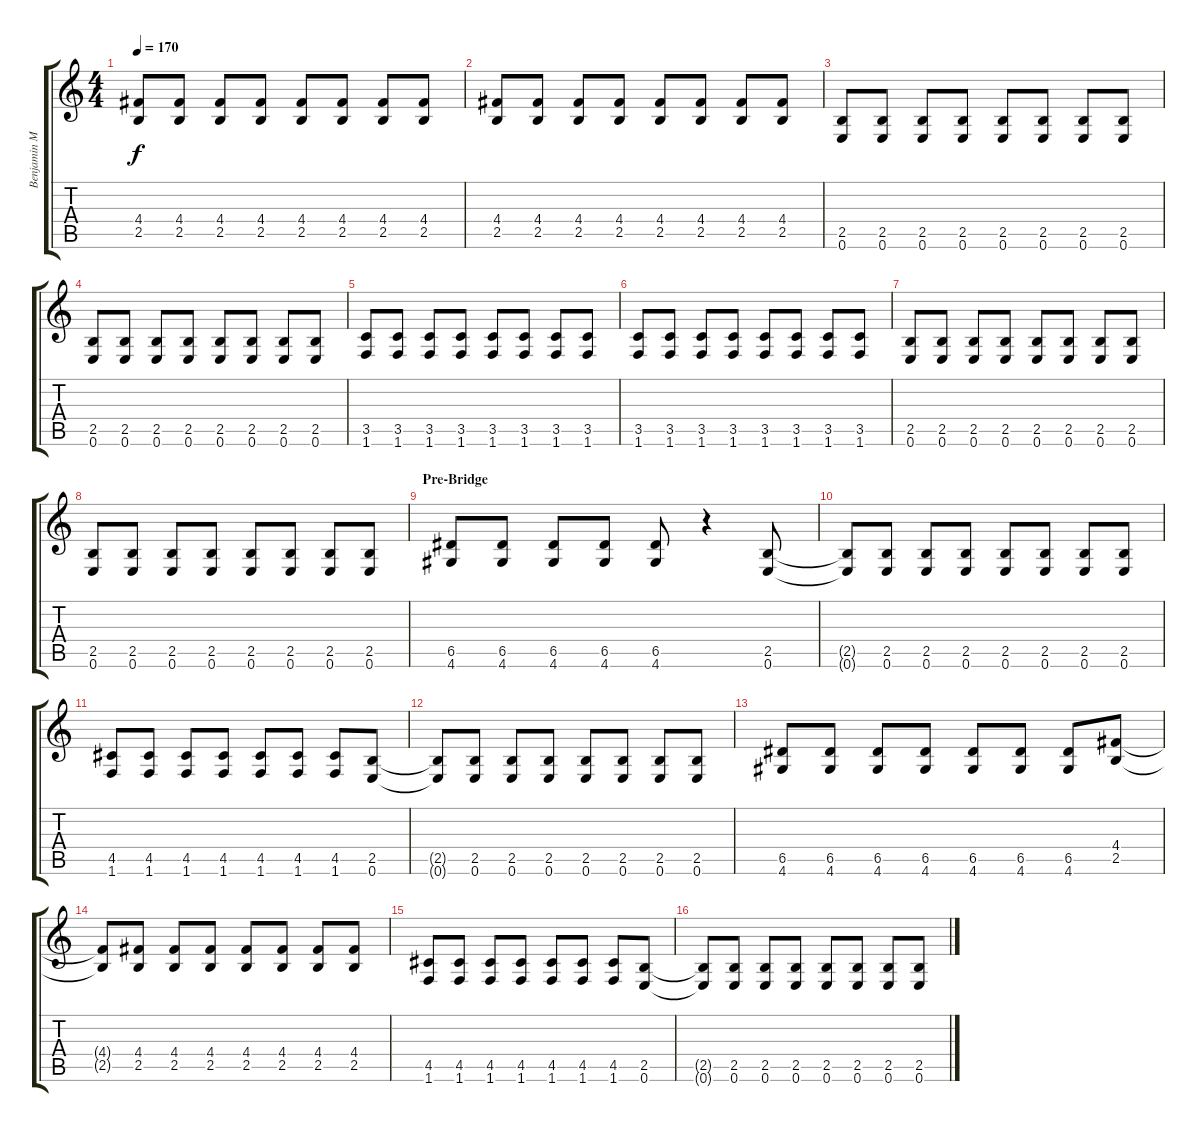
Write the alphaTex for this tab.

\track ("Benjamin Madden" "Benjamin M") {instrument distortionguitar}
\staff {score tabs}
\tuning (E4 B3 G3 D3 A2 E2) {hide}
\ts (4 4)
\tempo 170
\clef g2
\ks c
(4.4 2.5).8{dy f} (4.4 2.5).8 (4.4 2.5).8 (4.4 2.5).8 (4.4 2.5).8 (4.4 2.5).8 (4.4 2.5).8 (4.4 2.5).8 |
(4.4 2.5).8 (4.4 2.5).8 (4.4 2.5).8 (4.4 2.5).8 (4.4 2.5).8 (4.4 2.5).8 (4.4 2.5).8 (4.4 2.5).8 |
(2.5 0.6).8 (2.5 0.6).8 (2.5 0.6).8 (2.5 0.6).8 (2.5 0.6).8 (2.5 0.6).8 (2.5 0.6).8 (2.5 0.6).8 |
(2.5 0.6).8 (2.5 0.6).8 (2.5 0.6).8 (2.5 0.6).8 (2.5 0.6).8 (2.5 0.6).8 (2.5 0.6).8 (2.5 0.6).8 |
(3.5 1.6).8 (3.5 1.6).8 (3.5 1.6).8 (3.5 1.6).8 (3.5 1.6).8 (3.5 1.6).8 (3.5 1.6).8 (3.5 1.6).8 |
(3.5 1.6).8 (3.5 1.6).8 (3.5 1.6).8 (3.5 1.6).8 (3.5 1.6).8 (3.5 1.6).8 (3.5 1.6).8 (3.5 1.6).8 |
(2.5 0.6).8 (2.5 0.6).8 (2.5 0.6).8 (2.5 0.6).8 (2.5 0.6).8 (2.5 0.6).8 (2.5 0.6).8 (2.5 0.6).8 |
(2.5 0.6).8 (2.5 0.6).8 (2.5 0.6).8 (2.5 0.6).8 (2.5 0.6).8 (2.5 0.6).8 (2.5 0.6).8 (2.5 0.6).8 |
\section ("" "Pre-Bridge")
(6.5 4.6).8{balance 8} (6.5 4.6).8 (6.5 4.6).8 (6.5 4.6).8 (6.5 4.6).8 r.4 (2.5 0.6).8 |
(2.5{t} 0.6{t}).8 (2.5 0.6).8 (2.5 0.6).8 (2.5 0.6).8 (2.5 0.6).8 (2.5 0.6).8 (2.5 0.6).8 (2.5 0.6).8 |
(4.5 1.6).8 (4.5 1.6).8 (4.5 1.6).8 (4.5 1.6).8 (4.5 1.6).8 (4.5 1.6).8 (4.5 1.6).8 (2.5 0.6).8 |
(2.5{t} 0.6{t}).8 (2.5 0.6).8 (2.5 0.6).8 (2.5 0.6).8 (2.5 0.6).8 (2.5 0.6).8 (2.5 0.6).8 (2.5 0.6).8 |
(6.5 4.6).8 (6.5 4.6).8 (6.5 4.6).8 (6.5 4.6).8 (6.5 4.6).8 (6.5 4.6).8 (6.5 4.6).8 (4.4 2.5).8 |
(4.4{t} 2.5{t}).8 (4.4 2.5).8 (4.4 2.5).8 (4.4 2.5).8 (4.4 2.5).8 (4.4 2.5).8 (4.4 2.5).8 (4.4 2.5).8 |
(4.5 1.6).8 (4.5 1.6).8 (4.5 1.6).8 (4.5 1.6).8 (4.5 1.6).8 (4.5 1.6).8 (4.5 1.6).8 (2.5 0.6).8 |
(2.5{t} 0.6{t}).8 (2.5 0.6).8 (2.5 0.6).8 (2.5 0.6).8 (2.5 0.6).8 (2.5 0.6).8 (2.5 0.6).8 (2.5 0.6).8
